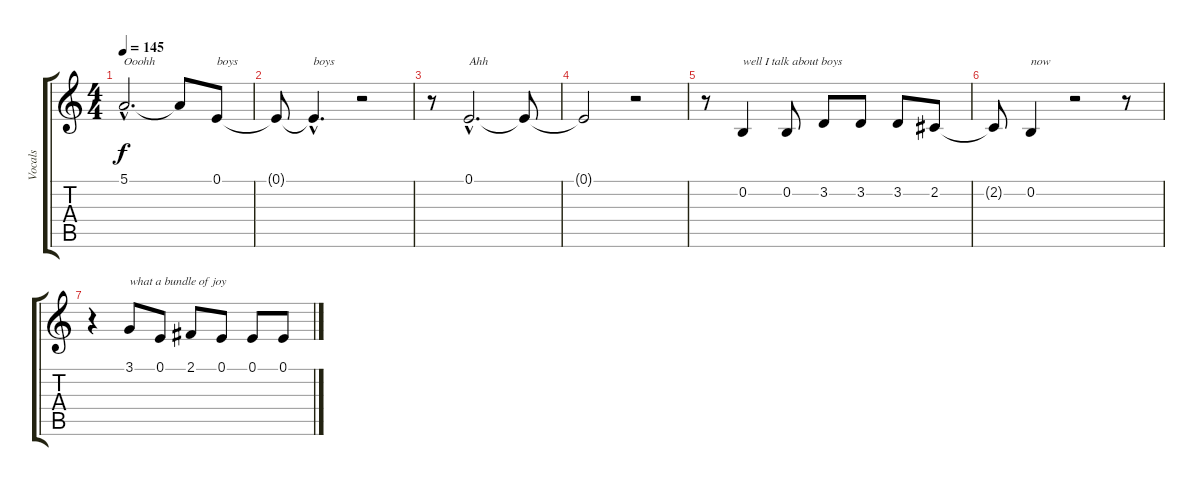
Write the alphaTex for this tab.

\track ("Vocals" "Vocals") {instrument altosax}
\staff {score tabs}
\tuning (E4 B3 G3 D3 A2 E2) {hide}
\ts (4 4)
\tempo 145
\clef g2
\ks c
5.1{hac}.2{d txt "Ooohh" dy f volume 12} 5.1{t}.8 0.1.8{txt "boys"} |
0.1{t}.8 0.1{hac t}.4{d txt "boys"} r.2 |
r.8 0.1{hac}.2{d txt "Ahh" volume 8} 0.1{t}.8 |
0.1{t}.2 r.2 |
r.8 0.2.4{txt "well I talk about boys" volume 4} 0.2.8 3.2.8 3.2.8 3.2.8 2.2.8 |
2.2{t}.8 0.2.4{txt "now"} r.2 r.8 |
r.4 3.1.8{txt "what a bundle of joy" volume 0} 0.1.8 2.1.8 0.1.8 0.1.8 0.1.8
